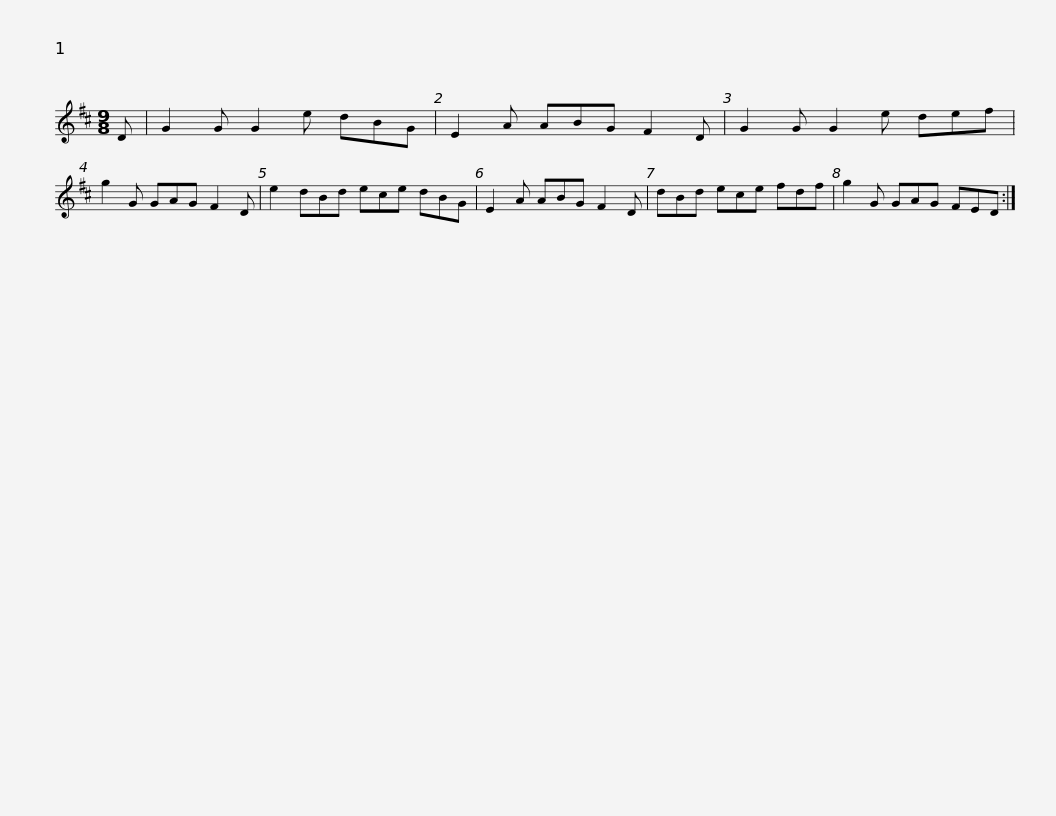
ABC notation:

X:1
L:1/8
M:9/8
I:linebreak $
K:D
V:1 treble
V:1
 D | G2 G G2 e dBG | E2 A ABG F2 D | G2 G G2 e def | g2 G GAG F2 D | %5
 e2 dBd ece dBG |$ E2 A ABG F2 D | dBd ece fdf | g2 G GAG FED :| %9
